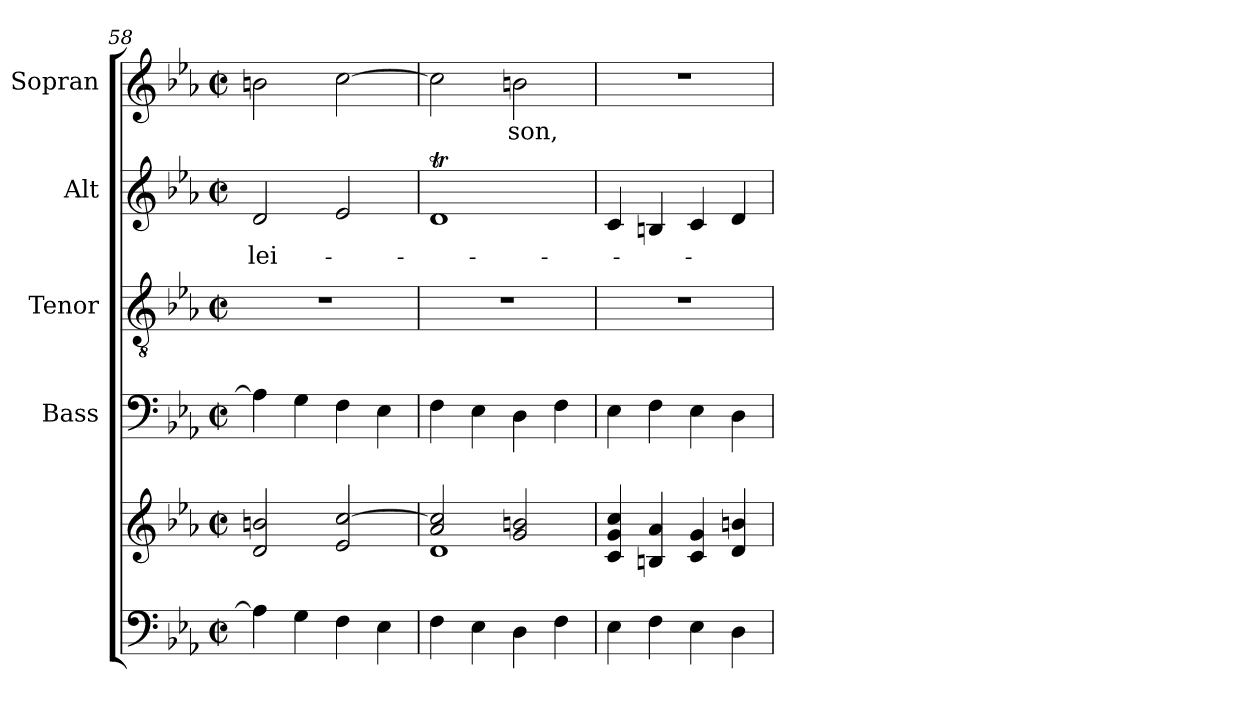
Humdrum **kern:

**kern	**kern	**kern	**kern	**kern	**text	**kern	**text
*part5	*part5	*part4	*part3	*part2	*part2	*part1	*part1
*staff6	*staff5	*staff4	*staff3	*staff2	*staff2	*staff1	*staff1
*	*	*I"Bass	*I"Tenor	*I"Alt	*	*I"Sopran	*
*	*	*I'B.	*I'T.	*I'A.	*	*I'S.	*
*clefF4	*clefG2	*clefF4	*clefGv2	*clefG2	*	*clefG2	*
*k[b-e-a-]	*k[b-e-a-]	*k[b-e-a-]	*k[b-e-a-]	*k[b-e-a-]	*	*k[b-e-a-]	*
*E-:	*E-:	*E-:	*E-:	*E-:	*	*E-:	*
*M2/2	*M2/2	*M2/2	*M2/2	*M2/2	*	*M2/2	*
*met(c|)	*met(c|)	*met(c|)	*met(c|)	*met(c|)	*	*met(c|)	*
=58	=58	=58	=58	=58	=58	=58	=58
!	!	!	!	!	!LO:LY:b	!	!
4A-\]	2d/ 2bn/	4A-\]	1r	2d/	-lei-	2bn\	.
4G\	.	4G\	.	.	.	.	.
4F\	2e-/ [>2cc/	4F\	.	2e-/	.	[2cc\	.
4E-\	.	4E-\	.	.	.	.	.
=59	=59	=59	=59	=59	=59	=59	=59
*	*^	*	*	*	*	*	*
4F\	2a-/ 2cc/]	1d	4F\	1r	1dt	.	2cc\]	.
4E-\	.	.	4E-\	.	.	.	.	.
!	!	!	!	!	!	!	!	!LO:LY:b
4D\	2g/ 2bn/	.	4D\	.	.	.	2bn\	-son,
4F\	.	.	4F\	.	.	.	.	.
*	*v	*v	*	*	*	*	*	*
=60	=60	=60	=60	=60	=60	=60	=60
4E-\	4c/ 4g/ 4cc/	4E-\	1r	4c/	.	1r	.
4F\	4Bn/ 4a-/	4F\	.	4Bn/	.	.	.
4E-\	4c/ 4g/	4E-\	.	4c/	.	.	.
4D\	4d/ 4bn/	4D\	.	4d/	.	.	.
=	=	=	=	=	=	=	=
*-	*-	*-	*-	*-	*-	*-	*-
